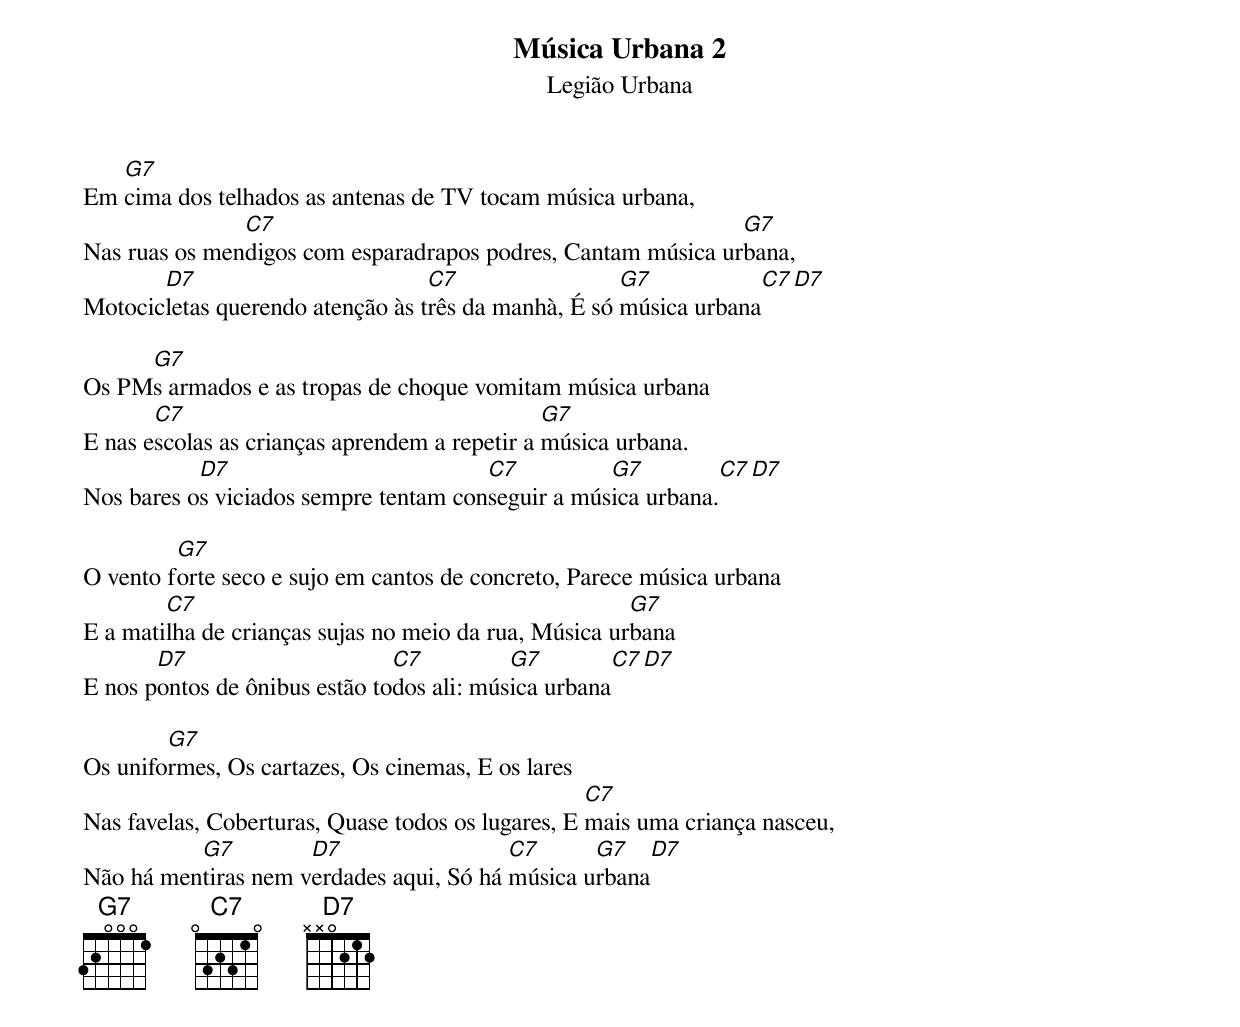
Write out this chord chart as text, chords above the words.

Música Urbana 2
Legião Urbana


   G7
Em cima dos telhados as antenas de TV tocam música urbana,
               C7                                             G7
Nas ruas os mendigos com esparadrapos podres, Cantam música urbana,
       D7                         C7                 G7             C7 D7
Motocicletas querendo atenção às três da manhà, É só música urbana

     G7
Os PMs armados e as tropas de choque vomitam música urbana
       C7                                      G7
E nas escolas as crianças aprendem a repetir a música urbana.
           D7                          C7          G7             C7 D7
Nos bares os viciados sempre tentam conseguir a música urbana.

         G7
O vento forte seco e sujo em cantos de concreto, Parece música urbana
        C7                                             G7
E a matilha de crianças sujas no meio da rua, Música urbana
       D7                      C7          G7             C7 D7
E nos pontos de ônibus estão todos ali: música urbana

        G7
Os uniformes, Os cartazes, Os cinemas, E os lares
                                                   C7
Nas favelas, Coberturas, Quase todos os lugares, E mais uma criança nasceu,
          G7         D7                  C7      G7           D7
Não há mentiras nem verdades aqui, Só há música urbana
